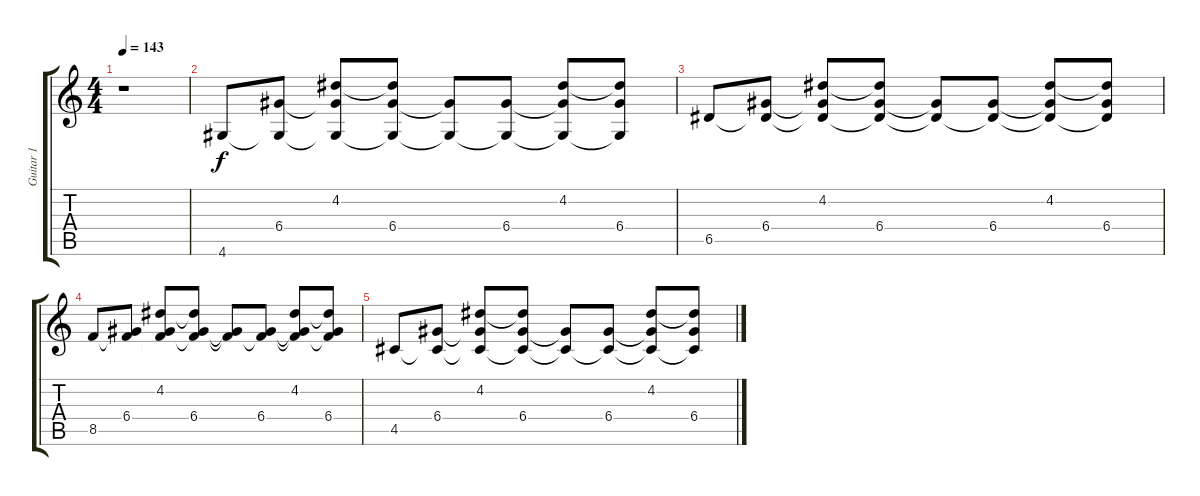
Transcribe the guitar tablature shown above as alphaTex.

\track ("Guitar 1" "Guitar 1") {instrument electricguitarclean}
\staff {score tabs}
\tuning (E4 B3 G3 D3 A2 E2) {hide}
\ts (4 4)
\tempo 143
\clef g2
\ks c
r.1{dy f} |
4.6.8 (6.4 4.6{t}).8 (4.2 6.4{t} 4.6{t}).8 (4.2{t} 6.4 4.6{t}).8 (6.4{t} 4.6{t}).8 (6.4 4.6{t}).8 (4.2 6.4{t} 4.6{t}).8 (4.2{t} 6.4 4.6{t}).8 |
6.5.8 (6.4 6.5{t}).8 (4.2 6.4{t} 6.5{t}).8 (4.2{t} 6.4 6.5{t}).8 (6.4{t} 6.5{t}).8 (6.4 6.5{t}).8 (4.2 6.4{t} 6.5{t}).8 (4.2{t} 6.4 6.5{t}).8 |
8.5.8 (6.4 8.5{t}).8 (4.2 6.4{t} 8.5{t}).8 (4.2{t} 6.4 8.5{t}).8 (6.4{t} 8.5{t}).8 (6.4 8.5{t}).8 (4.2 6.4{t} 8.5{t}).8 (4.2{t} 6.4 8.5{t}).8 |
4.5.8 (6.4 4.5{t}).8 (4.2 6.4{t} 4.5{t}).8 (4.2{t} 6.4 4.5{t}).8 (6.4{t} 4.5{t}).8 (6.4 4.5{t}).8 (4.2 6.4{t} 4.5{t}).8 (4.2{t} 6.4 4.5{t}).8
